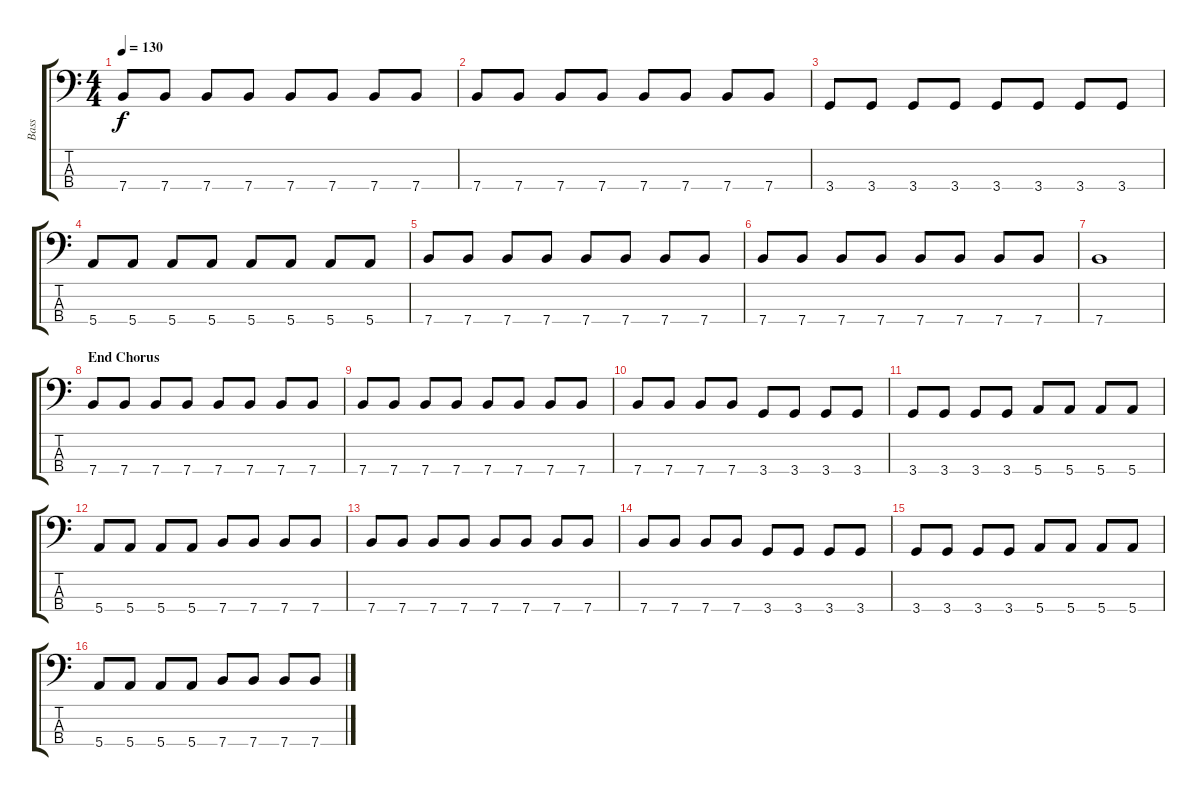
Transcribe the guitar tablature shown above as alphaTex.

\track ("Bass" "Bass") {instrument electricbassfinger}
\staff {score tabs}
\tuning (G2 D2 A1 E1) {hide}
\ts (4 4)
\tempo 130
\clef f4
\ks c
7.4.8{dy f} 7.4.8 7.4.8 7.4.8 7.4.8 7.4.8 7.4.8 7.4.8 |
7.4.8 7.4.8 7.4.8 7.4.8 7.4.8 7.4.8 7.4.8 7.4.8 |
3.4.8 3.4.8 3.4.8 3.4.8 3.4.8 3.4.8 3.4.8 3.4.8 |
5.4.8 5.4.8 5.4.8 5.4.8 5.4.8 5.4.8 5.4.8 5.4.8 |
7.4.8 7.4.8 7.4.8 7.4.8 7.4.8 7.4.8 7.4.8 7.4.8 |
7.4.8 7.4.8 7.4.8 7.4.8 7.4.8 7.4.8 7.4.8 7.4.8 |
7.4.1 |
\section ("" "End Chorus")
7.4.8 7.4.8 7.4.8 7.4.8 7.4.8 7.4.8 7.4.8 7.4.8 |
7.4.8 7.4.8 7.4.8 7.4.8 7.4.8 7.4.8 7.4.8 7.4.8 |
7.4.8 7.4.8 7.4.8 7.4.8 3.4.8 3.4.8 3.4.8 3.4.8 |
3.4.8 3.4.8 3.4.8 3.4.8 5.4.8 5.4.8 5.4.8 5.4.8 |
5.4.8 5.4.8 5.4.8 5.4.8 7.4.8 7.4.8 7.4.8 7.4.8 |
7.4.8 7.4.8 7.4.8 7.4.8 7.4.8 7.4.8 7.4.8 7.4.8 |
7.4.8 7.4.8 7.4.8 7.4.8 3.4.8 3.4.8 3.4.8 3.4.8 |
3.4.8 3.4.8 3.4.8 3.4.8 5.4.8 5.4.8 5.4.8 5.4.8 |
5.4.8 5.4.8 5.4.8 5.4.8 7.4.8 7.4.8 7.4.8 7.4.8
